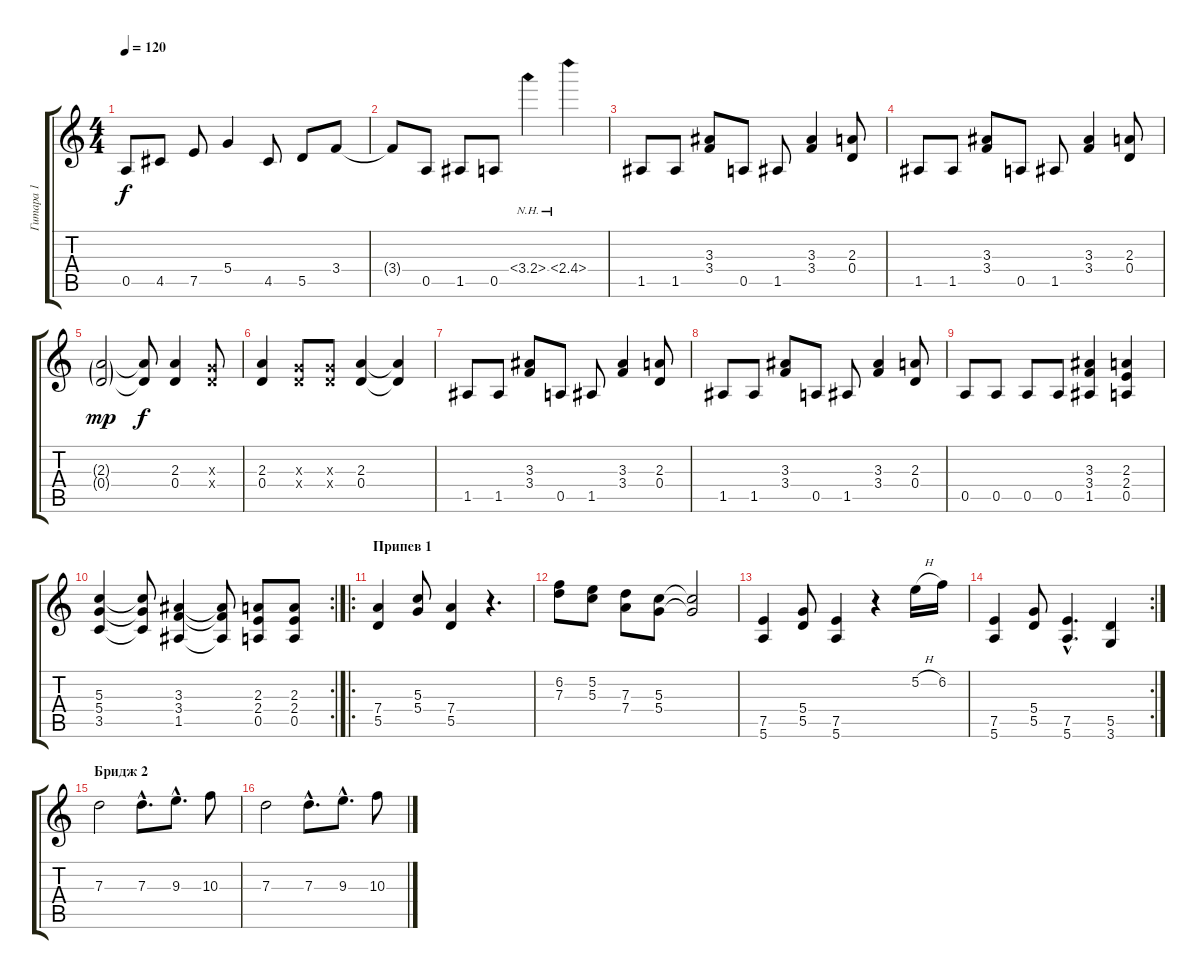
\track ("Гитара 1" "Гитара 1") {instrument distortionguitar}
\staff {score tabs}
\tuning (E4 B3 G3 D3 A2 E2) {hide}
\ts (4 4)
\tempo 120
\clef g2
\ks c
0.5.8{dy f} 4.5.8 7.5.8 5.4.4 4.5.8 5.5.8 3.4.8 |
3.4{t}.8 0.5.8 1.5.8 0.5.8 3.4{nh}.4 2.4{nh}.4 |
1.5.8 1.5.8 (3.3 3.4).8 0.5.8 1.5.8 (3.3 3.4).4 (2.3 0.4).8 |
1.5.8 1.5.8 (3.3 3.4).8 0.5.8 1.5.8 (3.3 3.4).4 (2.3 0.4).8 |
(2.3{g} 0.4{g}).2{dy mp} (2.3{t} 0.4{t}).8{dy f} (2.3 0.4).4 (0.3{x} 0.4{x}).8 |
(2.3 0.4).4 (0.3{x} 0.4{x}).8 (0.3{x} 0.4{x}).8 (2.3 0.4).4 (2.3{t} 0.4{t}).4 |
1.5.8 1.5.8 (3.3 3.4).8 0.5.8 1.5.8 (3.3 3.4).4 (2.3 0.4).8 |
1.5.8 1.5.8 (3.3 3.4).8 0.5.8 1.5.8 (3.3 3.4).4 (2.3 0.4).8 |
0.5.8 0.5.8 0.5.8 0.5.8 (3.3 3.4 1.5).4 (2.3 2.4 0.5).4 |
\rc 2
(5.3 5.4 3.5).4 (5.3{t} 5.4{t} 3.5{t}).8 (3.3 3.4 1.5).4 (3.3{t} 3.4{t} 1.5{t}).8 (2.3 2.4 0.5).8 (2.3 2.4 0.5).8 |
\ro
\section ("" "Припев 1")
(7.4 5.5).4 (5.3 5.4).8 (7.4 5.5).4 r.4{d} |
(6.2 7.3).8 (5.2 5.3).8 (7.3 7.4).8 (5.3 5.4).8 (5.3{t} 5.4{t}).2 |
(7.5 5.6).4 (5.4 5.5).8 (7.5 5.6).4 r.4 5.2{h}.16 6.2.16 |
\rc 2
(7.5 5.6).4 (5.4 5.5).8 (7.5{hac} 5.6{hac}).4{d} (5.5 3.6).4 |
\section ("" "Бридж 2")
7.3.2 7.3{hac}.8{d} 9.3{hac}.8{d} 10.3.8 |
7.3.2 7.3{hac}.8{d} 9.3{hac}.8{d} 10.3.8
